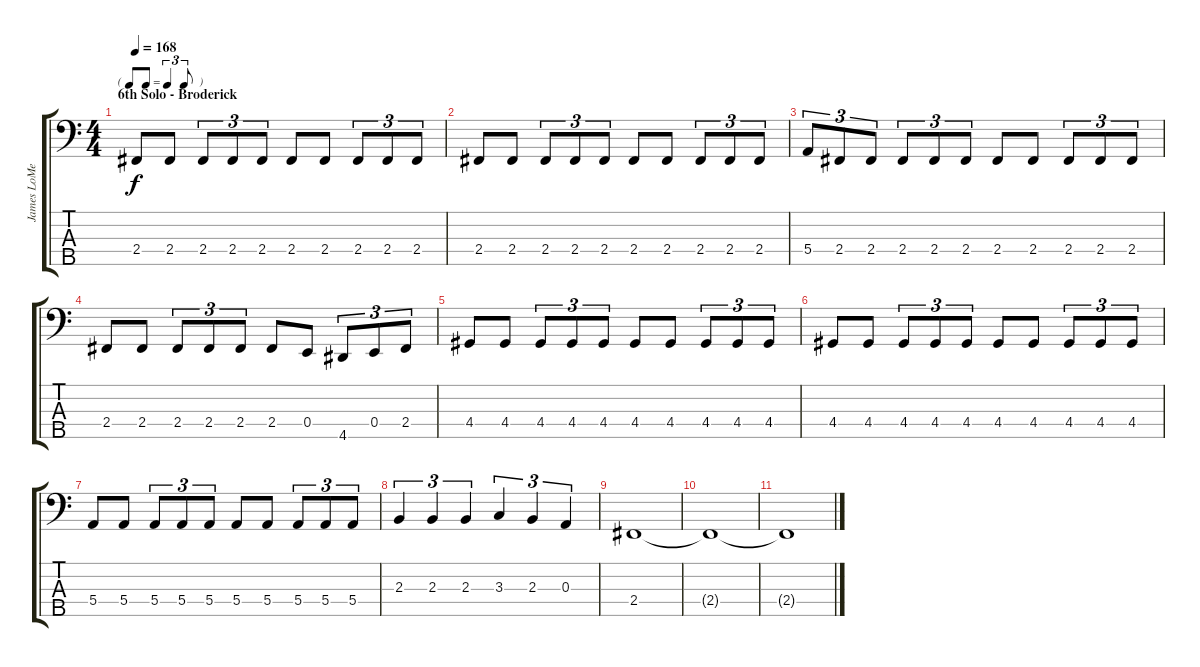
\track ("James LoMenzo" "James LoMe") {instrument electricbasspick}
\staff {score tabs}
\tuning (G2 D2 A1 E1 B0) {hide}
\ts (4 4)
\tf triplet8th
\section ("" "6th Solo - Broderick")
\tempo 168
\clef f4
\ks c
2.4.8{dy f} 2.4.8 2.4.8{tu (3 2)} 2.4.8{tu (3 2)} 2.4.8{tu (3 2)} 2.4.8 2.4.8 2.4.8{tu (3 2)} 2.4.8{tu (3 2)} 2.4.8{tu (3 2)} |
2.4.8 2.4.8 2.4.8{tu (3 2)} 2.4.8{tu (3 2)} 2.4.8{tu (3 2)} 2.4.8 2.4.8 2.4.8{tu (3 2)} 2.4.8{tu (3 2)} 2.4.8{tu (3 2)} |
5.4.8{tu (3 2)} 2.4.8{tu (3 2)} 2.4.8{tu (3 2)} 2.4.8{tu (3 2)} 2.4.8{tu (3 2)} 2.4.8{tu (3 2)} 2.4.8 2.4.8 2.4.8{tu (3 2)} 2.4.8{tu (3 2)} 2.4.8{tu (3 2)} |
2.4.8 2.4.8 2.4.8{tu (3 2)} 2.4.8{tu (3 2)} 2.4.8{tu (3 2)} 2.4.8 0.4.8 4.5.8{tu (3 2)} 0.4.8{tu (3 2)} 2.4.8{tu (3 2)} |
4.4.8 4.4.8 4.4.8{tu (3 2)} 4.4.8{tu (3 2)} 4.4.8{tu (3 2)} 4.4.8 4.4.8 4.4.8{tu (3 2)} 4.4.8{tu (3 2)} 4.4.8{tu (3 2)} |
4.4.8 4.4.8 4.4.8{tu (3 2)} 4.4.8{tu (3 2)} 4.4.8{tu (3 2)} 4.4.8 4.4.8 4.4.8{tu (3 2)} 4.4.8{tu (3 2)} 4.4.8{tu (3 2)} |
5.4.8 5.4.8 5.4.8{tu (3 2)} 5.4.8{tu (3 2)} 5.4.8{tu (3 2)} 5.4.8 5.4.8 5.4.8{tu (3 2)} 5.4.8{tu (3 2)} 5.4.8{tu (3 2)} |
2.3.4{tu (3 2)} 2.3.4{tu (3 2)} 2.3.4{tu (3 2)} 3.3.4{tu (3 2)} 2.3.4{tu (3 2)} 0.3.4{tu (3 2)} |
2.4.1 |
2.4{t}.1 |
2.4{t}.1
